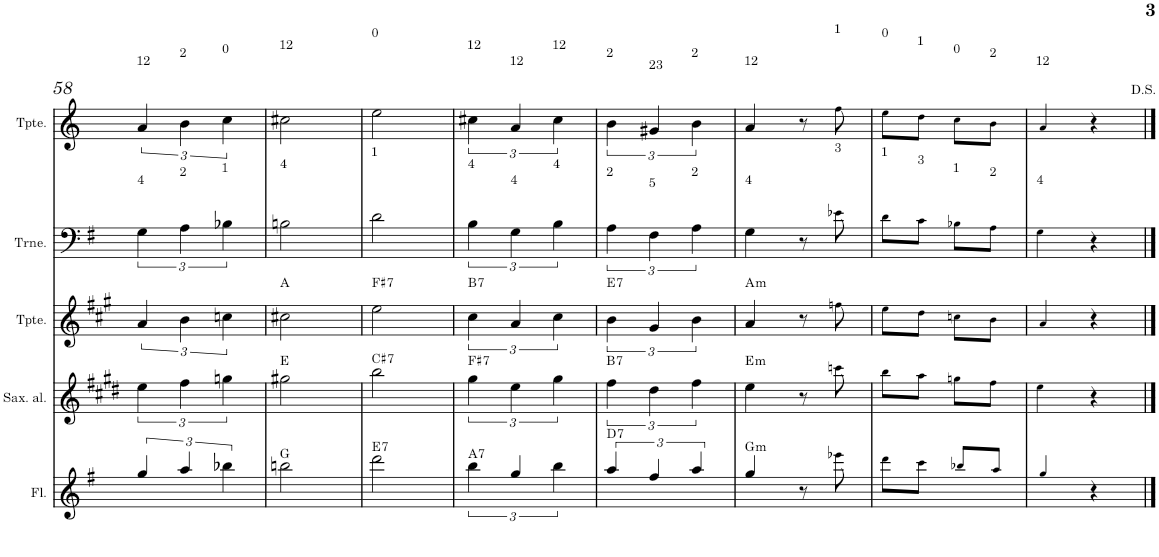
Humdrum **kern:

**kern	**harte	**kern	**harte	**kern	**harte	**kern	**kern
*part5	*part5	*part4	*part4	*part3	*part3	*part2	*part1
*staff5	*	*staff4	*	*staff3	*	*staff2	*staff1
*I"C clavG	*	*I"Eb	*	*I"Bb	*	*I"C clavF	*I"Bb - Pirata
!!LO:PB:g=z
*clefG2	*	*clefG2	*	*clefG2	*	*clefF4	*clefG2
*	*	*Trd5c9	*	*Trd1c2	*	*	*Trd1c2
*k[f#]	*	*k[f#c#g#d#]	*	*k[f#c#g#]	*	*k[f#]	*k[]
*M2/4	*	*M2/4	*	*M2/4	*	*M2/4	*M2/4
=58	=58	=58	=58	=58	=58	=58	=58
!	!	!	!	!	!	!	!LO:TX:a:t=12
!	!	!	!	!	!	!LO:TX:a:t=4	!
6gg/	.	6ee\	.	6a/	.	6G\	6a/
!	!	!	!	!	!	!	!LO:TX:a:t=2
!	!	!	!	!	!	!LO:TX:a:t=2	!
6aa/	.	6ff#\	.	6b\	.	6A\	6b\
!	!	!	!	!	!	!	!LO:TX:a:t=0
!	!	!	!	!	!	!LO:TX:a:t=1	!
6bb-X\	.	6ggn\	.	6ccn\	.	6B-X\	6cc\
=59	=59	=59	=59	=59	=59	=59	=59
!	!	!	!	!	!	!	!LO:TX:a:t=12
!	!	!	!	!	!	!LO:TX:a:t=4	!
2bbn\	G:maj	2gg#X\	E:maj	2cc#X\	A:maj	2Bn\	2cc#X\
=60	=60	=60	=60	=60	=60	=60	=60
!	!	!	!	!	!	!	!LO:TX:a:t=0
!	!LO:H:kt=7	!	!LO:H:kt=7	!	!LO:H:kt=7	!LO:TX:a:t=1	!
2ddd\	E:7	2bb\	C#:7	2ee\	F#:7	2d\	2ee\
=61	=61	=61	=61	=61	=61	=61	=61
!	!	!	!	!	!	!	!LO:TX:a:t=12
!	!LO:H:kt=7	!	!LO:H:kt=7	!	!LO:H:kt=7	!LO:TX:a:t=4	!
6bb\	A:7	6gg#\	F#:7	6cc#\	B:7	6B\	6cc#X\
!	!	!	!	!	!	!	!LO:TX:a:t=12
!	!	!	!	!	!	!LO:TX:a:t=4	!
6gg/	.	6ee\	.	6a/	.	6G\	6a/
!	!	!	!	!	!	!	!LO:TX:a:t=12
!	!	!	!	!	!	!LO:TX:a:t=4	!
6bb\	.	6gg#\	.	6cc#\	.	6B\	6cc#\
=62	=62	=62	=62	=62	=62	=62	=62
!	!	!	!	!	!	!	!LO:TX:a:t=2
!	!LO:H:kt=7	!	!LO:H:kt=7	!	!LO:H:kt=7	!LO:TX:a:t=2	!
6aa/	D:7	6ff#\	B:7	6b\	E:7	6A\	6b\
!	!	!	!	!	!	!	!LO:TX:a:t=23
!	!	!	!	!	!	!LO:TX:a:t=5	!
6ff#/	.	6dd#\	.	6g#/	.	6F#\	6g#X/
!	!	!	!	!	!	!	!LO:TX:a:t=2
!	!	!	!	!	!	!LO:TX:a:t=2	!
6aa/	.	6ff#\	.	6b\	.	6A\	6b\
=63	=63	=63	=63	=63	=63	=63	=63
!	!	!	!	!	!	!	!LO:TX:a:t=12
!	!LO:H:kt=m	!	!LO:H:kt=m	!	!LO:H:kt=m	!LO:TX:a:t=4	!
4gg/	G:min	4ee\	E:min	4a/	A:min	4G\	4a/
8r	.	8r	.	8r	.	8r	8r
!	!	!	!	!	!	!	!LO:TX:a:t=1
!	!	!	!	!	!	!LO:TX:a:t=3	!
8eee-X\	.	8cccn\	.	8ffn\	.	8e-X\	8ff\
=64	=64	=64	=64	=64	=64	=64	=64
!	!	!	!	!	!	!	!LO:TX:a:t=0
!	!	!	!	!	!	!LO:TX:a:t=1	!
8ddd\L	.	8bb\L	.	8ee\L	.	8d\L	8ee\L
!	!	!	!	!	!	!	!LO:TX:a:t=1
!	!	!	!	!	!	!LO:TX:a:t=3	!
8ccc\J	.	8aa\J	.	8dd\J	.	8c\J	8dd\J
!	!	!	!	!	!	!	!LO:TX:a:t=0
!	!	!	!	!	!	!LO:TX:a:t=1	!
8bb-X/L	.	8ggn\L	.	8ccn\L	.	8B-X\L	8cc\L
!	!	!	!	!	!	!	!LO:TX:a:t=2
!	!	!	!	!	!	!LO:TX:a:t=2	!
8aa/J	.	8ff#\J	.	8b\J	.	8A\J	8b\J
=65	=65	=65	=65	=65	=65	=65	=65
!	!	!	!	!	!	!	!LO:TX:a:t=12
!	!	!	!	!	!	!LO:TX:a:t=4	!
4gg/	.	4ee\	.	4a/	.	4G\	4a/
4r	.	4r	.	4r	.	4r	4r
==	==	==	==	==	==	==	==
*-	*-	*-	*-	*-	*-	*-	*-
